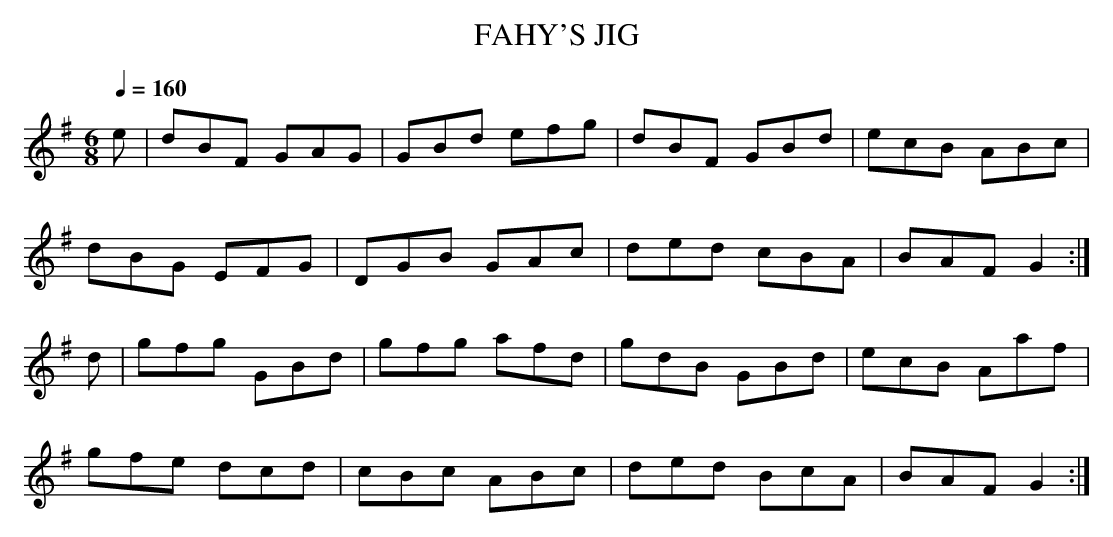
X:1
T:FAHY'S JIG
Q:1/4=160
L:1/8
M:6/8
K:G
e|dBF GAG|GBd efg|dBF GBd|ecB ABc|
dBG EFG|DGB GAc|ded cBA|BAF G2:|
d|gfg GBd|gfg afd|gdB GBd|ecB Aaf|
gfe dcd|cBc ABc|ded BcA|BAF G2:|
